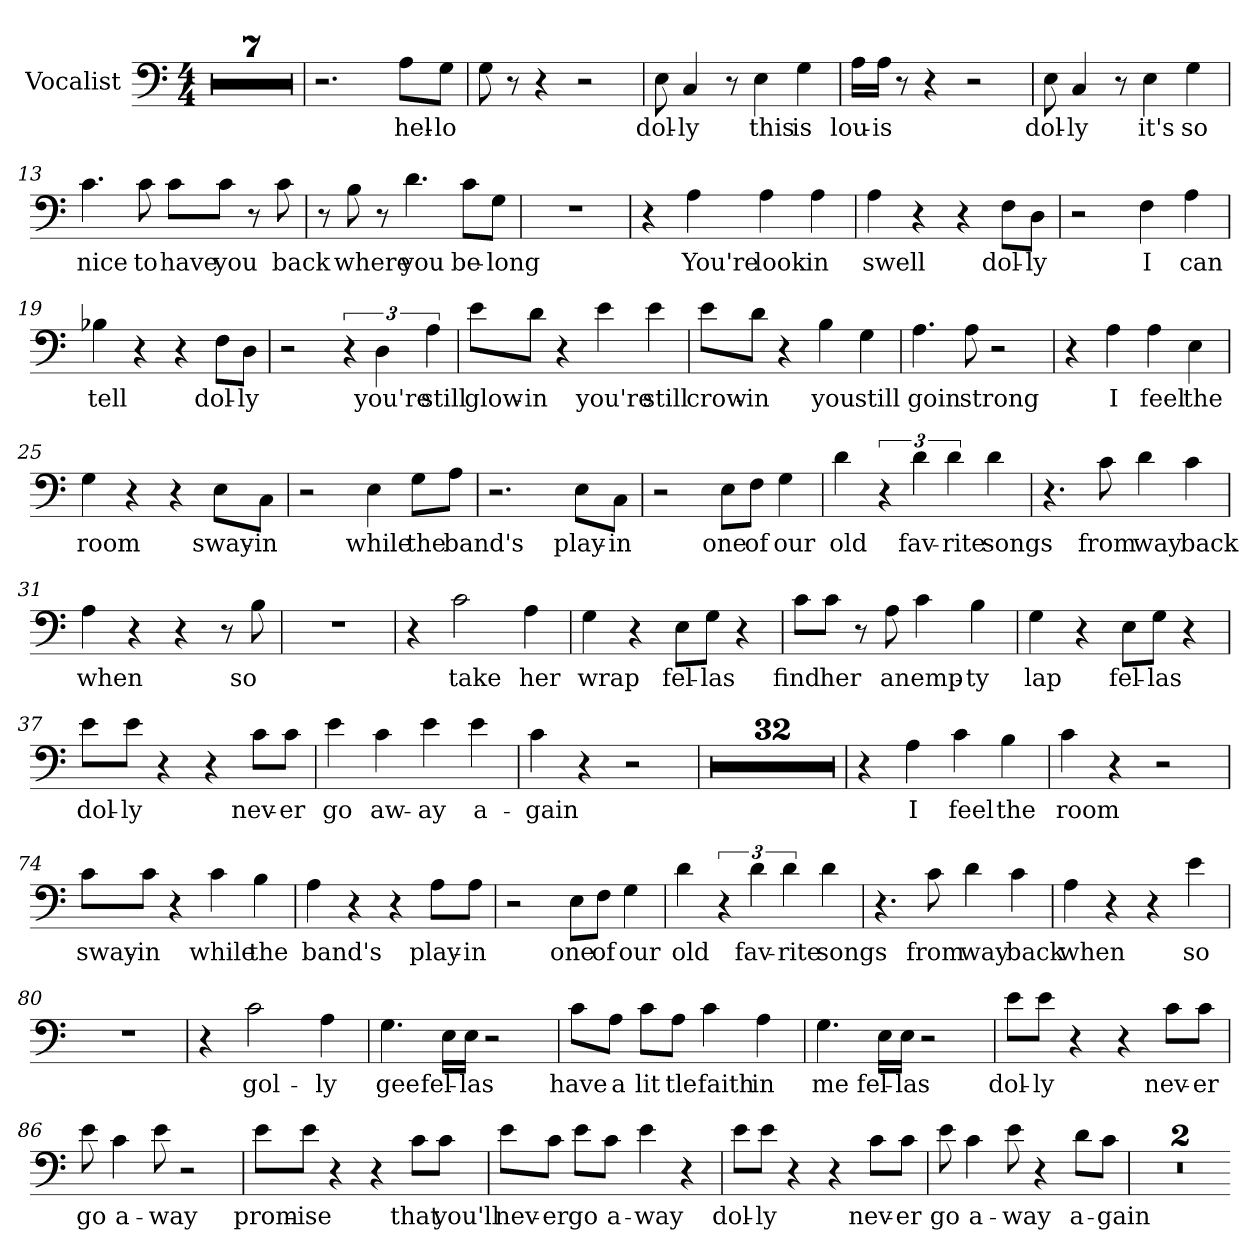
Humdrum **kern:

**kern	**text
*part1	*part1
*staff1	*staff1
*I"Vocalist	*
*clefF4	*
*M4/4	*
=1	=1
*clefF4	*
*M4/4	*
1r	.
=2	=2
1r	.
=3	=3
1r	.
=4	=4
1r	.
=5	=5
1r	.
=6	=6
1r	.
=7	=7
1r	.
=8	=8
2.r	.
8A\L	hel-
8G\J	-lo
=9	=9
8G	_
8r	.
4r	.
2r	.
=10	=10
8E	dol-
4C	-ly
8r	.
4E	this
4G	is
=11	=11
16A\LL	lou-
16A\JJ	-is
8r	.
4r	.
2r	.
=12	=12
8E	dol-
4C	-ly
8r	.
4E	it's
4G	so
=13	=13
4.c	nice
8c	to
8c\L	have
8c\J	you
8r	.
8c	back
=14	=14
8r	.
8B	where
8r	.
4.d	you
8c\L	be-
8G\J	-long
=15	=15
1r	.
=16	=16
4r	.
4A	You're
4A	look
4A	in
=17	=17
4A	swell
4r	.
4r	.
8F\L	dol-
8D\J	-ly
=18	=18
2r	.
4F	I
4A	can
=19	=19
4B-X	tell
4r	.
4r	.
8F\L	dol-
8D\J	-ly
=20	=20
2r	.
6r	.
6D	you're
6A	still
=21	=21
8e\L	glow-
8d\J	-in
4r	.
4e	you're
4e	still
=22	=22
8e\L	crow-
8d\J	-in
4r	.
4B	you
4G	still
=23	=23
4.A	goin
8A	strong
2r	.
=24	=24
4r	.
4A	I
4A	feel
4E	the
=25	=25
4G	room
4r	.
4r	.
8E\L	sway-
8C\J	-in
=26	=26
2r	.
4E	while
8G\L	the
8A\J	band's
=27	=27
2.r	.
8E\L	play-
8C\J	-in
=28	=28
2r	.
8E\L	one
8F\J	of
4G	our
=29	=29
4d	old
6r	.
6d	fav-
6d	-rite
4d	songs
=30	=30
4.r	.
8c	from
4d	way
4c	back
=31	=31
4A	when
4r	.
4r	.
8r	.
8B	so
=32	=32
1r	.
=33	=33
4r	.
2c	take
4A	her
=34	=34
4G	wrap
4r	.
8E\L	fel-
8G\J	-las
4r	.
=35	=35
8c\L	find
8c\J	her
8r	.
8A	an
4c	emp-
4B	-ty
=36	=36
4G	lap
4r	.
8E\L	fel-
8G\J	-las
4r	.
=37	=37
8e\L	dol-
8e\J	-ly
4r	.
4r	.
8c\L	nev-
8c\J	-er
=38	=38
4e	go
4c	aw-
4e	-ay
4e	a-
=39	=39
4c	-gain
4r	.
2r	.
=40	=40
1r	.
=41	=41
1r	.
=42	=42
1r	.
=43	=43
1r	.
=44	=44
1r	.
=45	=45
1r	.
=46	=46
1r	.
=47	=47
1r	.
=48	=48
1r	.
=49	=49
1r	.
=50	=50
1r	.
=51	=51
1r	.
=52	=52
1r	.
=53	=53
1r	.
=54	=54
1r	.
=55	=55
1r	.
=56	=56
1r	.
=57	=57
1r	.
=58	=58
1r	.
=59	=59
1r	.
=60	=60
1r	.
=61	=61
1r	.
=62	=62
1r	.
=63	=63
1r	.
=64	=64
1r	.
=65	=65
1r	.
=66	=66
1r	.
=67	=67
1r	.
=68	=68
1r	.
=69	=69
1r	.
=70	=70
1r	.
=71	=71
1r	.
=72	=72
4r	.
4A	I
4c	feel
4B	the
=73	=73
4c	room
4r	.
2r	.
=74	=74
8c\L	sway-
8c\J	-in
4r	.
4c	while
4B	the
=75	=75
4A	band's
4r	.
4r	.
8A\L	play-
8A\J	-in
=76	=76
2r	.
8E\L	one
8F\J	of
4G	our
=77	=77
4d	old
6r	.
6d	fav-
6d	-rite
4d	songs
=78	=78
4.r	.
8c	from
4d	way
4c	back
=79	=79
4A	when
4r	.
4r	.
4e	so
=80	=80
1r	.
=81	=81
4r	.
2c	gol-
4A	-ly
=82	=82
4.G	gee
16E\LL	fel-
16E\JJ	-las
2r	.
=83	=83
8c\L	have
8A\J	a
8c\L	lit
8A\J	tle
4c	faith
4A	in
=84	=84
4.G	me
16E\LL	fel-
16E\JJ	-las
2r	.
=85	=85
8e\L	dol-
8e\J	-ly
4r	.
4r	.
8c\L	nev-
8c\J	-er
=86	=86
8e	go
4c	a-
8e	-way
2r	.
=87	=87
8e\L	prom-
8e\J	-ise
4r	.
4r	.
8c\L	that
8c\J	you'll
=88	=88
8e\L	nev-
8c\J	-er
8e\L	go
8c\J	a-
4e	-way
4r	.
=89	=89
8e\L	dol-
8e\J	-ly
4r	.
4r	.
8c\L	nev-
8c\J	-er
=90	=90
8e	go
4c	a-
8e	-way
4r	.
8d\L	a-
8c\J	-gain
=91	=91
1r	.
=92	=92
1r	.
=-	=-
*-	*-
